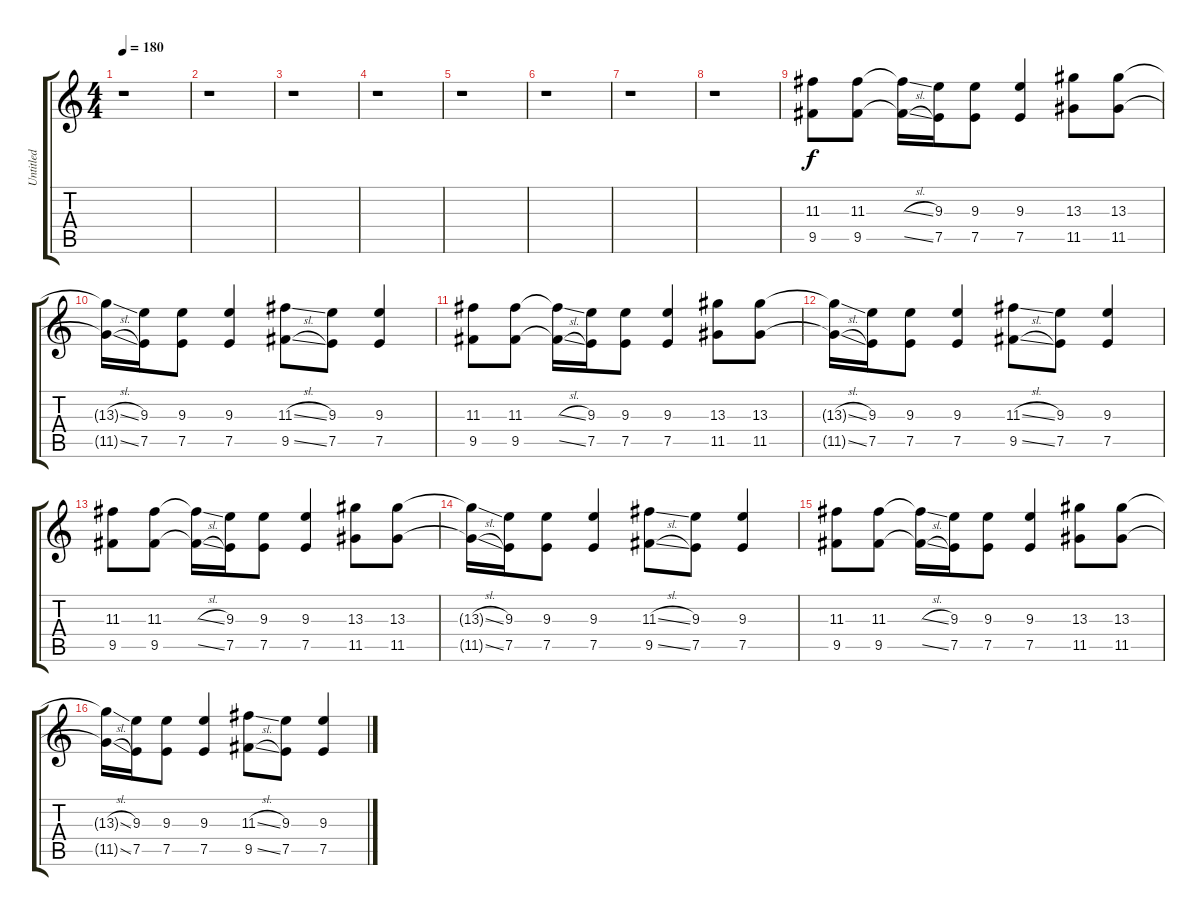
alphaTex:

\track ("Untitled" "Untitled") {instrument distortionguitar}
\staff {score tabs}
\tuning (E4 B3 G3 D3 A2 E2) {hide}
\ts (4 4)
\tempo 180
\clef g2
\ks c
r.1{dy f instrument distortionguitar} |
r.1 |
r.1 |
r.1 |
r.1 |
r.1 |
r.1 |
r.1 |
(11.3 9.5).8 (11.3 9.5).8 (11.3{sl t} 9.5{sl t}).16 (9.3 7.5).16 (9.3 7.5).8 (9.3 7.5).4 (13.3 11.5).8 (13.3 11.5).8 |
(13.3{sl t} 11.5{sl t}).16 (9.3 7.5).16 (9.3 7.5).8 (9.3 7.5).4 (11.3{sl} 9.5{sl}).8 (9.3 7.5).8 (9.3 7.5).4 |
(11.3 9.5).8 (11.3 9.5).8 (11.3{sl t} 9.5{sl t}).16 (9.3 7.5).16 (9.3 7.5).8 (9.3 7.5).4 (13.3 11.5).8 (13.3 11.5).8 |
(13.3{sl t} 11.5{sl t}).16 (9.3 7.5).16 (9.3 7.5).8 (9.3 7.5).4 (11.3{sl} 9.5{sl}).8 (9.3 7.5).8 (9.3 7.5).4 |
(11.3 9.5).8 (11.3 9.5).8 (11.3{sl t} 9.5{sl t}).16 (9.3 7.5).16 (9.3 7.5).8 (9.3 7.5).4 (13.3 11.5).8 (13.3 11.5).8 |
(13.3{sl t} 11.5{sl t}).16 (9.3 7.5).16 (9.3 7.5).8 (9.3 7.5).4 (11.3{sl} 9.5{sl}).8 (9.3 7.5).8 (9.3 7.5).4 |
(11.3 9.5).8 (11.3 9.5).8 (11.3{sl t} 9.5{sl t}).16 (9.3 7.5).16 (9.3 7.5).8 (9.3 7.5).4 (13.3 11.5).8 (13.3 11.5).8 |
(13.3{sl t} 11.5{sl t}).16 (9.3 7.5).16 (9.3 7.5).8 (9.3 7.5).4 (11.3{sl} 9.5{sl}).8 (9.3 7.5).8 (9.3 7.5).4
